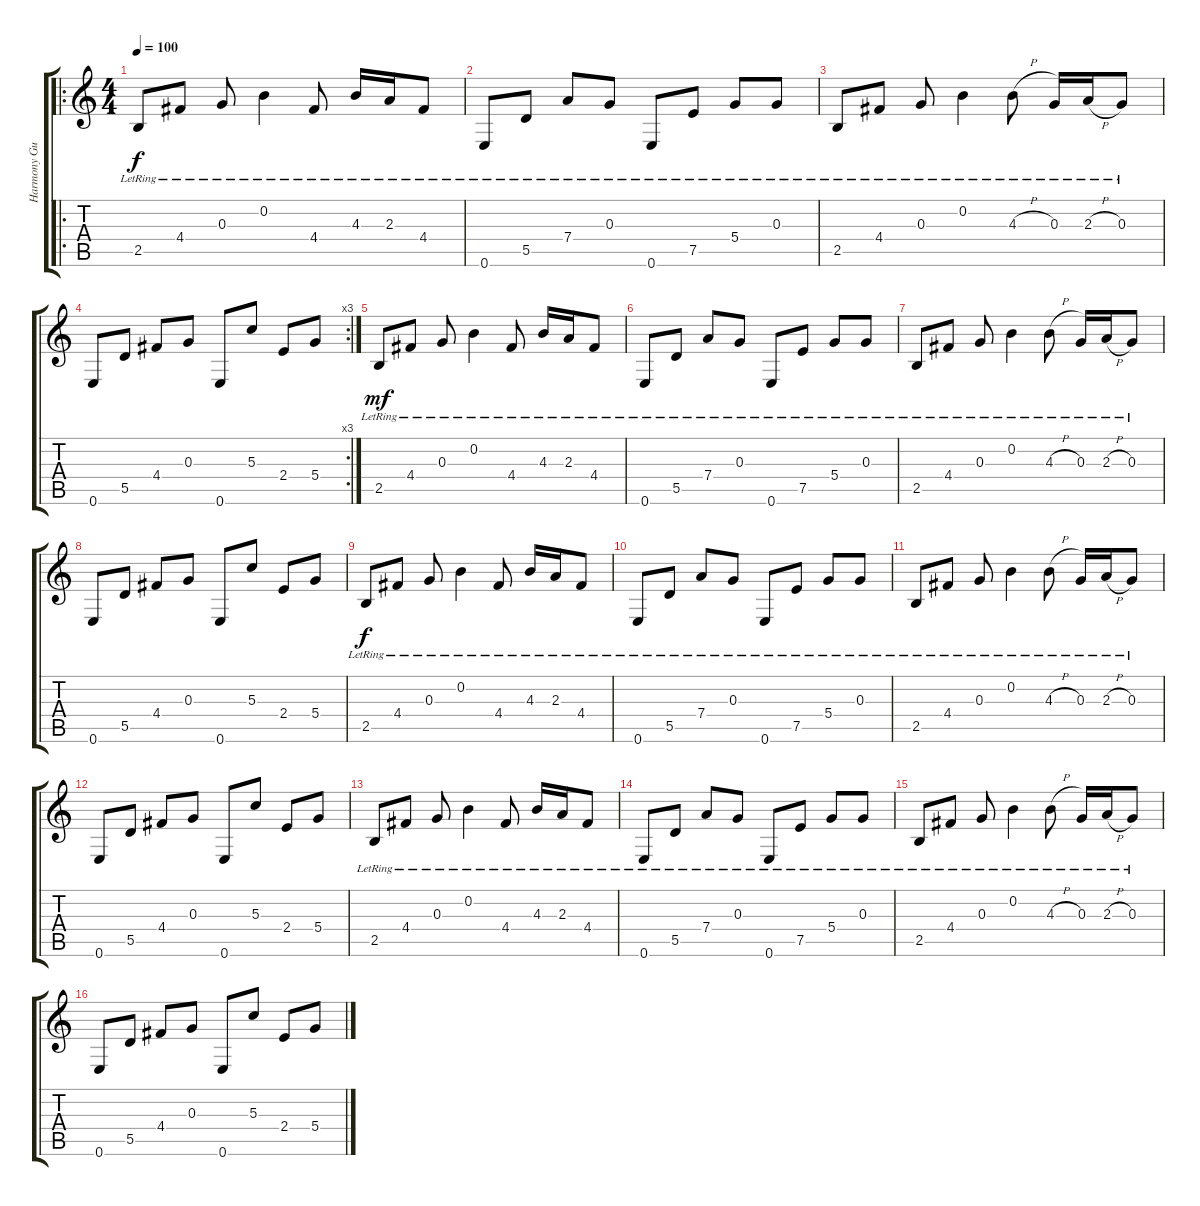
\track ("Harmony Guitar" "Harmony Gu") {instrument acousticguitarsteel}
\staff {score tabs}
\tuning (E4 B3 G3 D3 A2 E2) {hide}
\ro
\ts (4 4)
\tempo 100
\clef g2
\ks c
2.5{lr}.8{dy f} 4.4{lr}.8 0.3{lr}.8 0.2{lr}.4 4.4{lr}.8 4.3{lr}.16 2.3{lr}.16 4.4{lr}.8 |
0.6{lr}.8 5.5{lr}.8 7.4{lr}.8 0.3{lr}.8 0.6{lr}.8 7.5{lr}.8 5.4{lr}.8 0.3{lr}.8 |
2.5{lr}.8 4.4{lr}.8 0.3{lr}.8 0.2{lr}.4 4.3{h lr}.8 0.3{lr}.16 2.3{h lr}.16 0.3{lr}.8 |
\rc 3
0.6.8 5.5.8 4.4.8 0.3.8 0.6.8 5.3.8 2.4.8 5.4.8 |
2.5{lr}.8{dy mf} 4.4{lr}.8 0.3{lr}.8 0.2{lr}.4 4.4{lr}.8 4.3{lr}.16 2.3{lr}.16 4.4{lr}.8 |
0.6{lr}.8 5.5{lr}.8 7.4{lr}.8 0.3{lr}.8 0.6{lr}.8 7.5{lr}.8 5.4{lr}.8 0.3{lr}.8 |
2.5{lr}.8 4.4{lr}.8 0.3{lr}.8 0.2{lr}.4 4.3{h lr}.8 0.3{lr}.16 2.3{h lr}.16 0.3{lr}.8 |
0.6.8 5.5.8 4.4.8 0.3.8 0.6.8 5.3.8 2.4.8 5.4.8 |
2.5{lr}.8{dy f} 4.4{lr}.8 0.3{lr}.8 0.2{lr}.4 4.4{lr}.8 4.3{lr}.16 2.3{lr}.16 4.4{lr}.8 |
0.6{lr}.8 5.5{lr}.8 7.4{lr}.8 0.3{lr}.8 0.6{lr}.8 7.5{lr}.8 5.4{lr}.8 0.3{lr}.8 |
2.5{lr}.8 4.4{lr}.8 0.3{lr}.8 0.2{lr}.4 4.3{h lr}.8 0.3{lr}.16 2.3{h lr}.16 0.3{lr}.8 |
0.6.8 5.5.8 4.4.8 0.3.8 0.6.8 5.3.8 2.4.8 5.4.8 |
2.5{lr}.8 4.4{lr}.8 0.3{lr}.8 0.2{lr}.4 4.4{lr}.8 4.3{lr}.16 2.3{lr}.16 4.4{lr}.8 |
0.6{lr}.8 5.5{lr}.8 7.4{lr}.8 0.3{lr}.8 0.6{lr}.8 7.5{lr}.8 5.4{lr}.8 0.3{lr}.8 |
2.5{lr}.8 4.4{lr}.8 0.3{lr}.8 0.2{lr}.4 4.3{h lr}.8 0.3{lr}.16 2.3{h lr}.16 0.3{lr}.8 |
0.6.8 5.5.8 4.4.8 0.3.8 0.6.8 5.3.8 2.4.8 5.4.8
